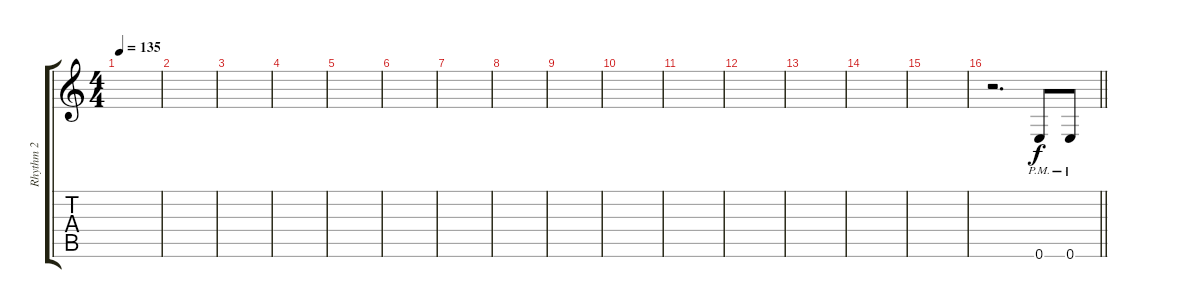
\track ("Rhythm 2" "Rhythm 2") {instrument distortionguitar}
\staff {score tabs}
\tuning (E4 B3 G3 D3 A2 E2) {hide}
\ts (4 4)
\tempo 135
\clef g2
\ks c
|
|
|
|
|
|
|
|
|
|
|
|
|
|
|
\barLineRight lightlight
r.2{d} 0.6{pm}.8{dy f} 0.6{pm}.8
